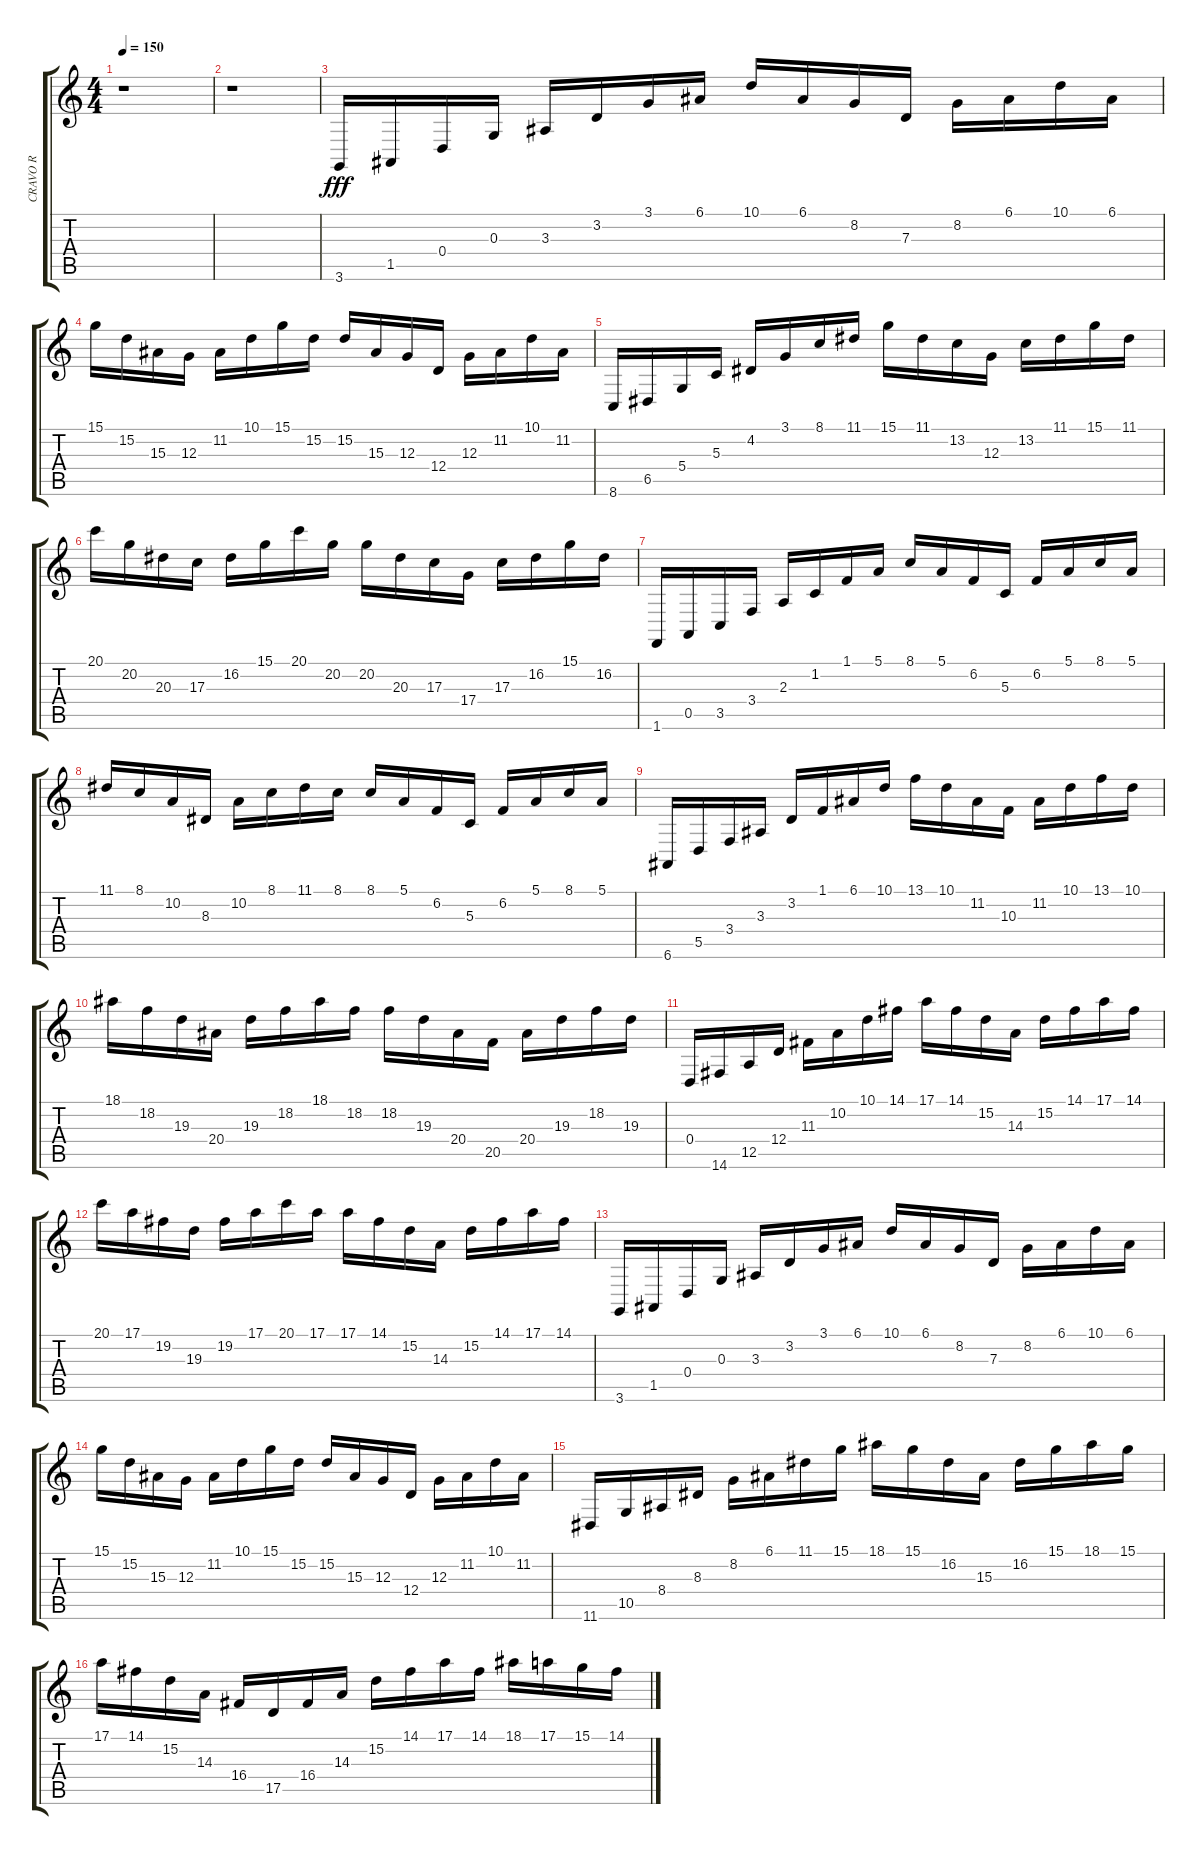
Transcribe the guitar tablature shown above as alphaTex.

\track ("CRAVO R" "CRAVO R") {instrument harpsichord}
\staff {score tabs}
\tuning (E4 B3 G3 D3 A2 E2) {hide}
\ts (4 4)
\tempo 150
\clef g2
\ks c
r.1{dy fff instrument harpsichord} |
r.1 |
3.6.16 1.5.16 0.4.16 0.3.16 3.3.16 3.2.16 3.1.16 6.1.16 10.1.16 6.1.16 8.2.16 7.3.16 8.2.16 6.1.16 10.1.16 6.1.16 |
15.1.16 15.2.16 15.3.16 12.3.16 11.2.16 10.1.16 15.1.16 15.2.16 15.2.16 15.3.16 12.3.16 12.4.16 12.3.16 11.2.16 10.1.16 11.2.16 |
8.6.16 6.5.16 5.4.16 5.3.16 4.2.16 3.1.16 8.1.16 11.1.16 15.1.16 11.1.16 13.2.16 12.3.16 13.2.16 11.1.16 15.1.16 11.1.16 |
20.1.16 20.2.16 20.3.16 17.3.16 16.2.16 15.1.16 20.1.16 20.2.16 20.2.16 20.3.16 17.3.16 17.4.16 17.3.16 16.2.16 15.1.16 16.2.16 |
1.6.16 0.5.16 3.5.16 3.4.16 2.3.16 1.2.16 1.1.16 5.1.16 8.1.16 5.1.16 6.2.16 5.3.16 6.2.16 5.1.16 8.1.16 5.1.16 |
11.1.16 8.1.16 10.2.16 8.3.16 10.2.16 8.1.16 11.1.16 8.1.16 8.1.16 5.1.16 6.2.16 5.3.16 6.2.16 5.1.16 8.1.16 5.1.16 |
6.6.16 5.5.16 3.4.16 3.3.16 3.2.16 1.1.16 6.1.16 10.1.16 13.1.16 10.1.16 11.2.16 10.3.16 11.2.16 10.1.16 13.1.16 10.1.16 |
18.1.16 18.2.16 19.3.16 20.4.16 19.3.16 18.2.16 18.1.16 18.2.16 18.2.16 19.3.16 20.4.16 20.5.16 20.4.16 19.3.16 18.2.16 19.3.16 |
0.4.16 14.6.16 12.5.16 12.4.16 11.3.16 10.2.16 10.1.16 14.1.16 17.1.16 14.1.16 15.2.16 14.3.16 15.2.16 14.1.16 17.1.16 14.1.16 |
20.1.16 17.1.16 19.2.16 19.3.16 19.2.16 17.1.16 20.1.16 17.1.16 17.1.16 14.1.16 15.2.16 14.3.16 15.2.16 14.1.16 17.1.16 14.1.16 |
3.6.16 1.5.16 0.4.16 0.3.16 3.3.16 3.2.16 3.1.16 6.1.16 10.1.16 6.1.16 8.2.16 7.3.16 8.2.16 6.1.16 10.1.16 6.1.16 |
15.1.16 15.2.16 15.3.16 12.3.16 11.2.16 10.1.16 15.1.16 15.2.16 15.2.16 15.3.16 12.3.16 12.4.16 12.3.16 11.2.16 10.1.16 11.2.16 |
11.6.16 10.5.16 8.4.16 8.3.16 8.2.16 6.1.16 11.1.16 15.1.16 18.1.16 15.1.16 16.2.16 15.3.16 16.2.16 15.1.16 18.1.16 15.1.16 |
17.1.16 14.1.16 15.2.16 14.3.16 16.4.16 17.5.16 16.4.16 14.3.16 15.2.16 14.1.16 17.1.16 14.1.16 18.1.16 17.1.16 15.1.16 14.1.16
